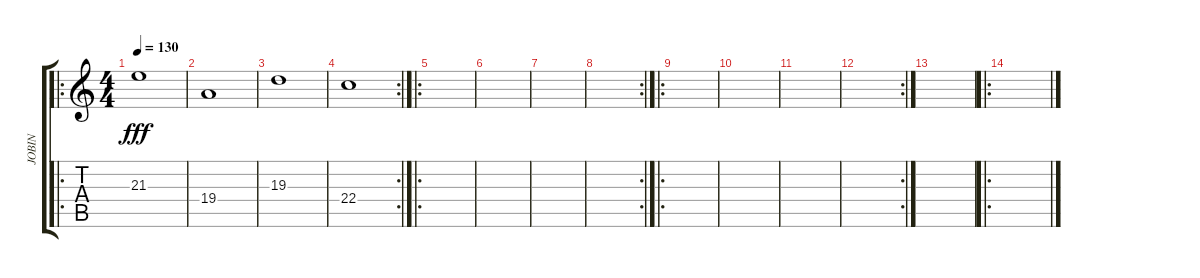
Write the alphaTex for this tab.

\track ("JOBIN" "JOBIN") {instrument synthstrings2}
\staff {score tabs}
\tuning (E4 B3 G3 D3 A2 E2) {hide}
\ro
\ts (4 4)
\tempo 130
\clef g2
\ks c
21.3.1{dy fff} |
19.4.1 |
19.3.1 |
\rc 2
22.4.1 |
\ro
|
|
|
\rc 2
|
\ro
|
|
|
\rc 2
|
|
\ro
